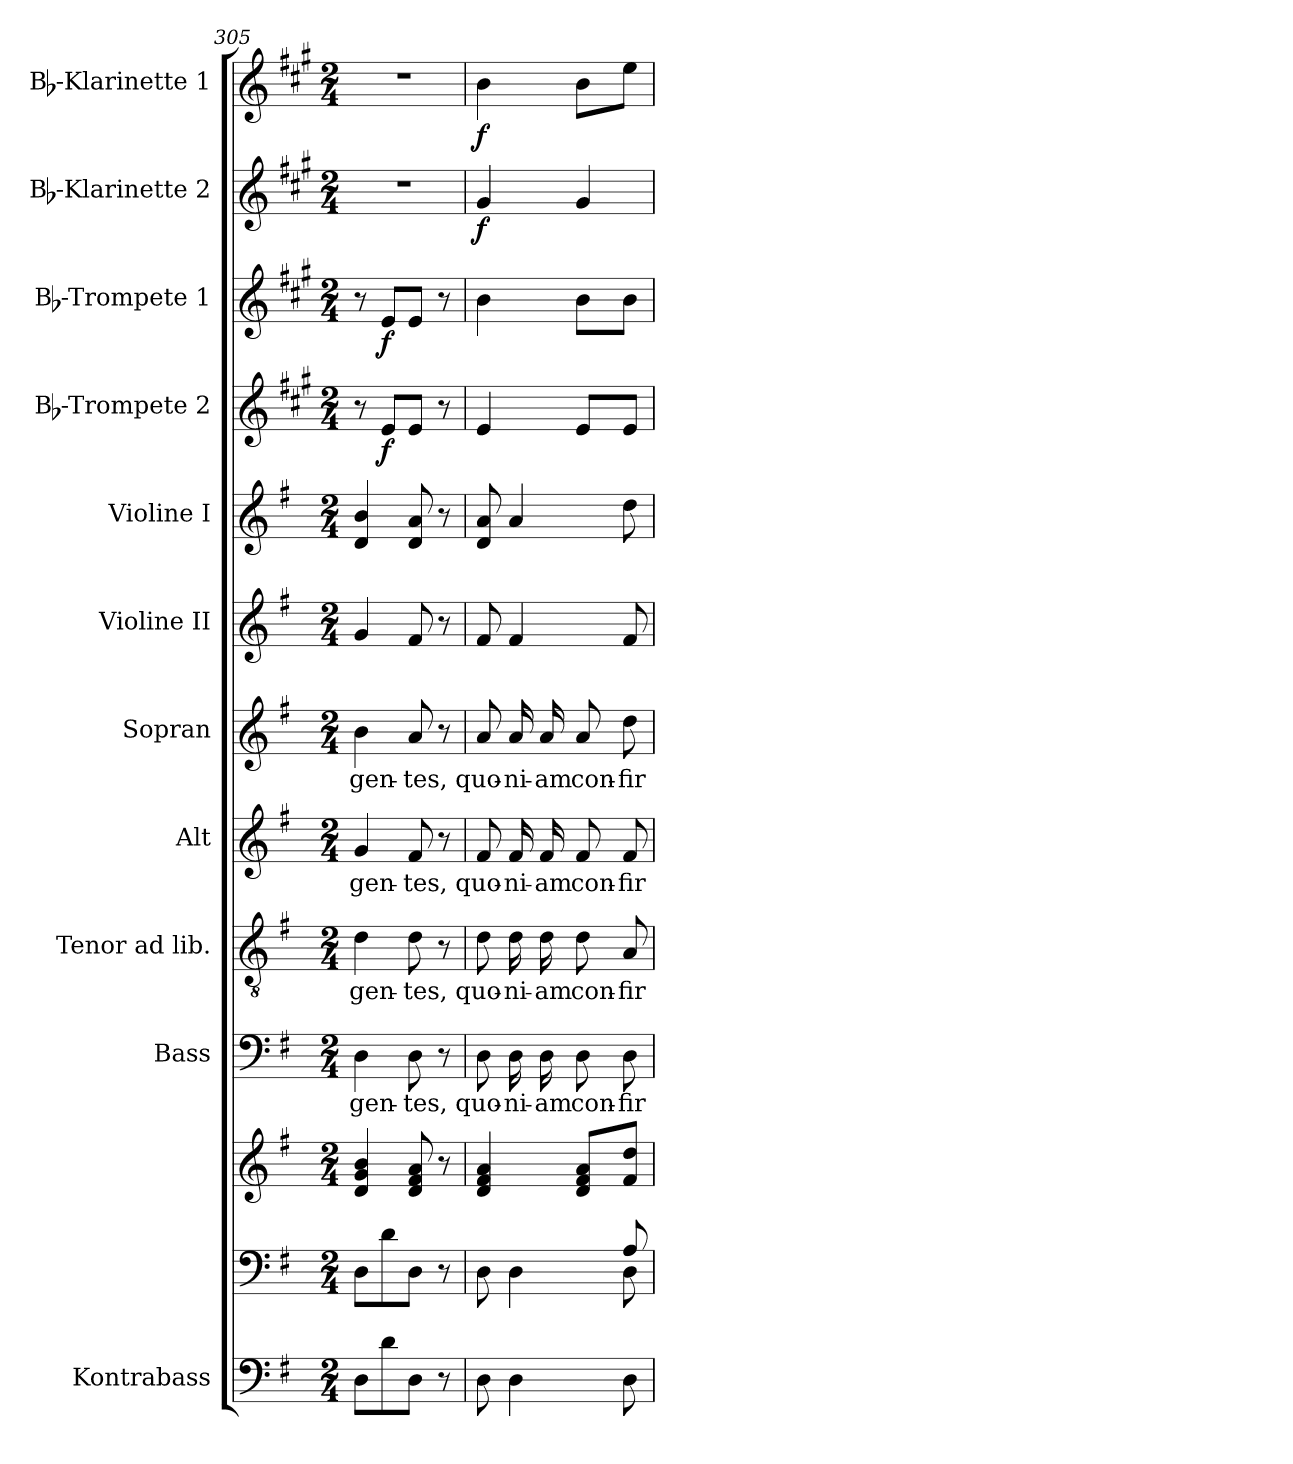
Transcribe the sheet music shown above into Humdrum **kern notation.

**kern	**kern	**kern	**kern	**text	**kern	**text	**kern	**text	**kern	**text	**kern	**kern	**kern	**dynam	**kern	**dynam	**kern	**dynam	**kern	**dynam
*part12	*part11	*part11	*part10	*part10	*part9	*part9	*part8	*part8	*part7	*part7	*part6	*part5	*part4	*part4	*part3	*part3	*part2	*part2	*part1	*part1
*staff13	*staff12	*staff11	*staff10	*staff10	*staff9	*staff9	*staff8	*staff8	*staff7	*staff7	*staff6	*staff5	*staff4	*staff4	*staff3	*staff3	*staff2	*staff2	*staff1	*staff1
*I"Kontrabass	*	*	*I"Bass	*	*I"Tenor ad lib.	*	*I"Alt	*	*I"Sopran	*	*I"Violine II	*I"Violine I	*I"Bb-Trompete 2	*	*I"Bb-Trompete 1	*	*I"Bb-Klarinette 2	*	*I"Bb-Klarinette 1	*
*I'Kb.	*	*	*I'B.	*	*I'T.	*	*I'A.	*	*I'S.	*	*I'Vl. II	*I'Vl. I	*I'Bb Trp. 2	*	*I'Bb Trp. 1	*	*I'Bb Kl. 2	*	*I'Bb Kl. 1	*
*clefF4	*clefF4	*clefG2	*clefF4	*	*clefGv2	*	*clefG2	*	*clefG2	*	*clefG2	*clefG2	*clefG2	*	*clefG2	*	*clefG2	*	*clefG2	*
*ITrd7c12	*	*	*	*	*	*	*	*	*	*	*	*	*ITrd1c2	*	*ITrd1c2	*	*ITrd1c2	*	*ITrd1c2	*
*k[f#]	*k[f#]	*k[f#]	*k[f#]	*	*k[f#]	*	*k[f#]	*	*k[f#]	*	*k[f#]	*k[f#]	*k[f#]	*	*k[f#]	*	*k[f#]	*	*k[f#]	*
*G:	*G:	*G:	*G:	*	*G:	*	*G:	*	*G:	*	*G:	*G:	*G:	*	*G:	*	*G:	*	*G:	*
*M2/4	*M2/4	*M2/4	*M2/4	*	*M2/4	*	*M2/4	*	*M2/4	*	*M2/4	*M2/4	*M2/4	*	*M2/4	*	*M2/4	*	*M2/4	*
=305	=305	=305	=305	=305	=305	=305	=305	=305	=305	=305	=305	=305	=305	=305	=305	=305	=305	=305	=305	=305
!	!	!	!	!LO:LY:b	!	!LO:LY:b	!	!LO:LY:b	!	!LO:LY:b	!	!	!	!	!	!	!	!	!	!
8DD\L	8D\L	4d/ 4g/ 4b/	4D\	gen-	4d\	gen-	4g/	gen-	4b\	gen-	4g/	4d/ 4b/	8r	.	8r	.	2r	.	2r	.
!	!	!	!	!	!	!	!	!	!	!	!	!	!	!LO:DY:b	!	!LO:DY:b	!	!	!	!
8D\	8d\	.	.	.	.	.	.	.	.	.	.	.	8d/L	f	8d/L	f	.	.	.	.
!	!	!	!	!LO:LY:b	!	!LO:LY:b	!	!LO:LY:b	!	!LO:LY:b	!	!	!	!	!	!	!	!	!	!
8DD\J	8D\J	8d/ 8f#/ 8a/	8D\	-tes,	8d\	-tes,	8f#/	-tes,	8a/	-tes,	8f#/	8d/ 8a/	8d/J	.	8d/J	.	.	.	.	.
8r	8r	8r	8r	.	8r	.	8r	.	8r	.	8r	8r	8r	.	8r	.	.	.	.	.
=306	=306	=306	=306	=306	=306	=306	=306	=306	=306	=306	=306	=306	=306	=306	=306	=306	=306	=306	=306	=306
*	*^	*	*	*	*	*	*	*	*	*	*	*	*	*	*	*	*	*	*	*
!	!	!	!	!	!LO:LY:b	!	!LO:LY:b	!	!LO:LY:b	!	!LO:LY:b	!	!	!	!	!	!	!	!LO:DY:b	!	!LO:DY:b
8DD\	4.ryy	8D\	4d/ 4f#/ 4a/	8D\	quo-	8d\	quo-	8f#/	quo-	8a/	quo-	8f#/	8d/ 8a/	4d/	.	4a\	.	4f#/	f	4a\	f
!	!	!	!	!	!LO:LY:b	!	!LO:LY:b	!	!LO:LY:b	!	!LO:LY:b	!	!	!	!	!	!	!	!	!	!
4DD\	.	4D\	.	16D\	-ni-	16d\	-ni-	16f#/	-ni-	16a/	-ni-	4f#/	4a/	.	.	.	.	.	.	.	.
!	!	!	!	!	!LO:LY:b	!	!LO:LY:b	!	!LO:LY:b	!	!LO:LY:b	!	!	!	!	!	!	!	!	!	!
.	.	.	.	16D\	-am	16d\	-am	16f#/	-am	16a/	-am	.	.	.	.	.	.	.	.	.	.
!	!	!	!	!	!LO:LY:b	!	!LO:LY:b	!	!LO:LY:b	!	!LO:LY:b	!	!	!	!	!	!	!	!	!	!
.	.	.	8d/ 8f#/ 8a/L	8D\	con-	8d\	con-	8f#/	con-	8a/	con-	.	.	8d/L	.	8a\L	.	4f#/	.	8a\L	.
!	!	!	!	!	!LO:LY:b	!	!LO:LY:b	!	!LO:LY:b	!	!LO:LY:b	!	!	!	!	!	!	!	!	!	!
8DD\	8A/	8D\	8f#/ 8dd/J	8D\	-fir-	8A/	-fir-	8f#/	-fir-	8dd\	-fir-	8f#/	8dd\	8d/J	.	8a\J	.	.	.	8dd\J	.
*	*v	*v	*	*	*	*	*	*	*	*	*	*	*	*	*	*	*	*	*	*	*
=	=	=	=	=	=	=	=	=	=	=	=	=	=	=	=	=	=	=	=	=
*-	*-	*-	*-	*-	*-	*-	*-	*-	*-	*-	*-	*-	*-	*-	*-	*-	*-	*-	*-	*-
